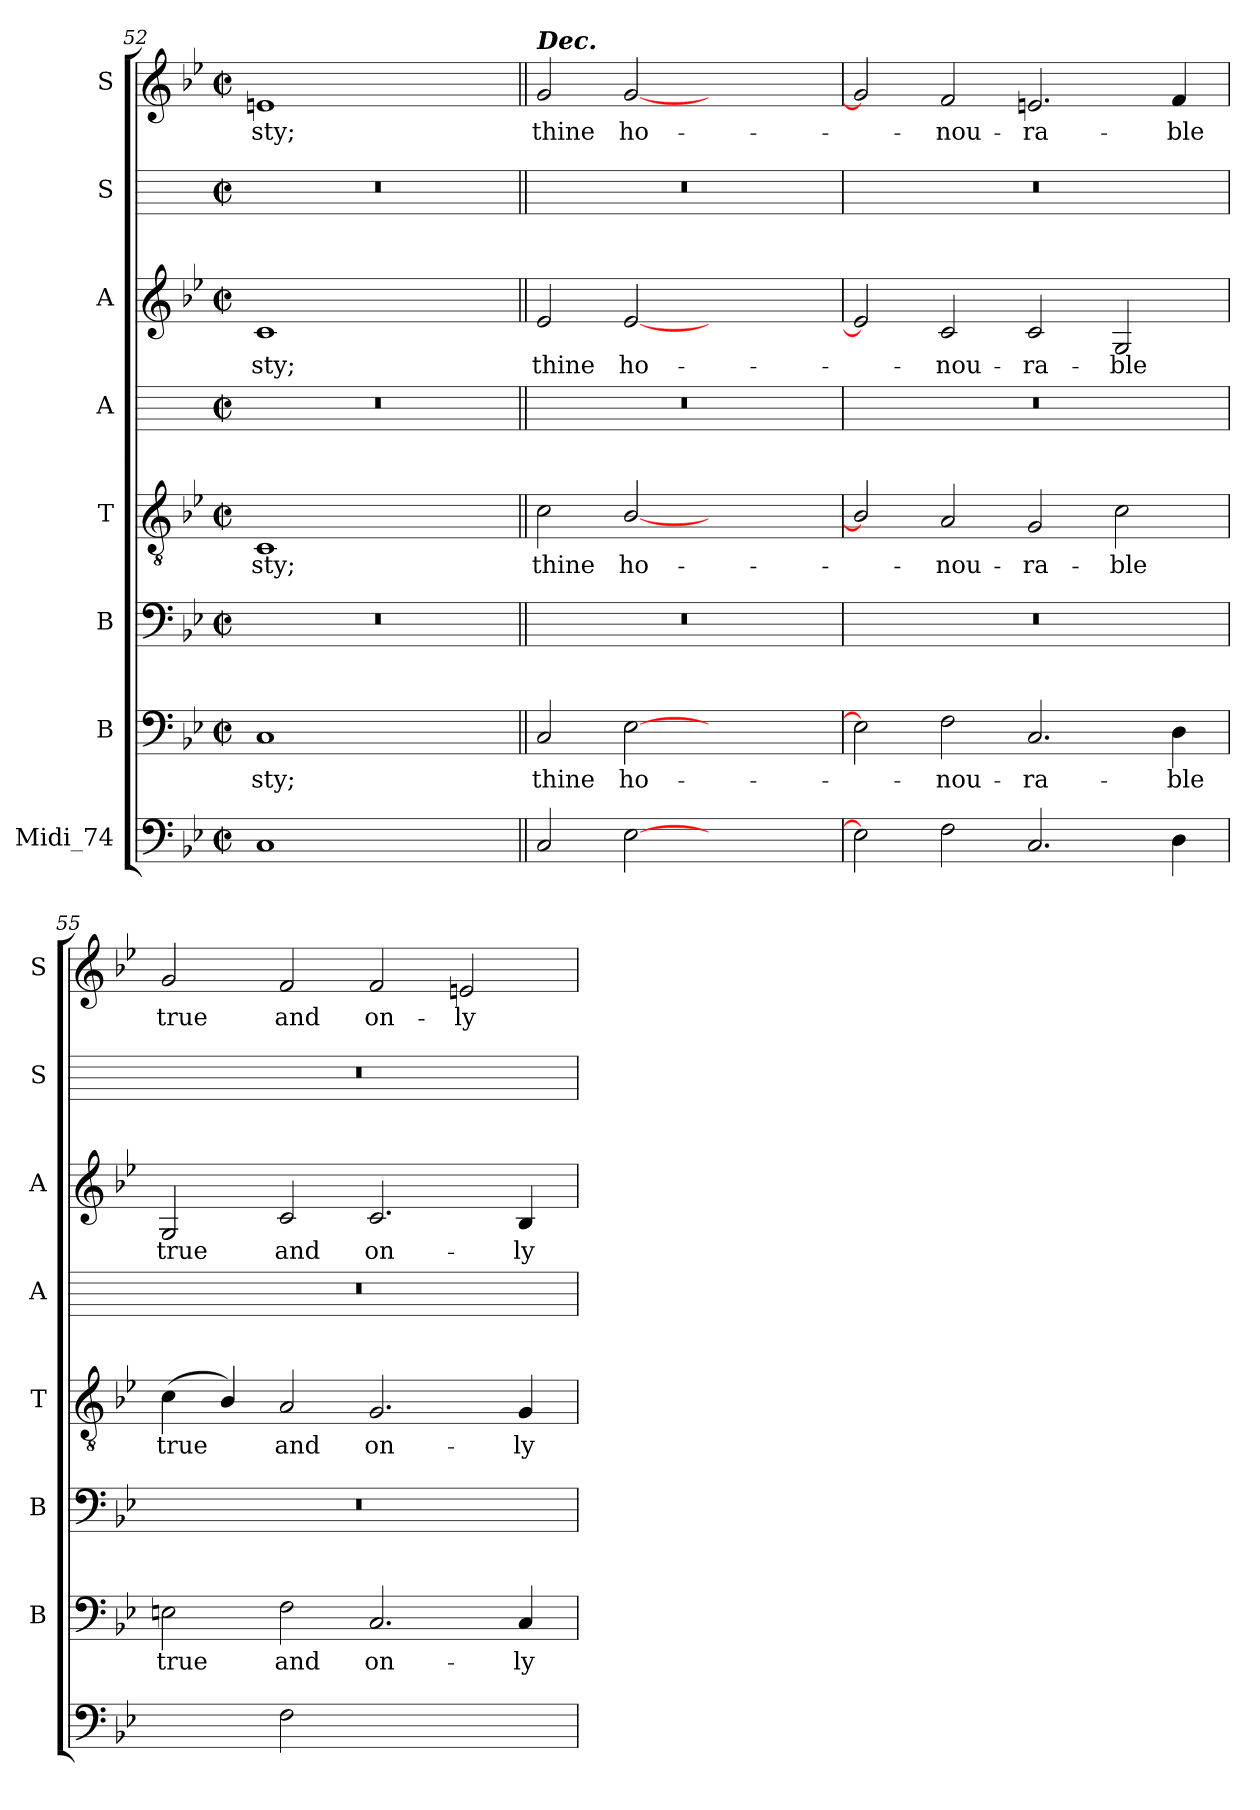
**kern	**text	**kern	**text	**kern	**kern	**text	**kern	**kern	**text	**kern	**kern	**text
*part8	*part8	*part7	*part7	*part6	*part5	*part5	*part4	*part3	*part3	*part2	*part1	*part1
*staff8	*staff8	*staff7	*staff7	*staff6	*staff5	*staff5	*staff4	*staff3	*staff3	*staff2	*staff1	*staff1
*I"Midi_74	*	*I"B	*	*I"B	*I"T	*	*I"A	*I"A	*	*I"S	*I"S	*
*	*	*I'B	*	*I'B	*I'T	*	*I'A	*I'A	*	*I'S	*I'S	*
*clefF4	*	*clefF4	*	*clefF4	*clefGv2	*	*	*clefG2	*	*	*clefG2	*
*k[b-e-]	*	*k[b-e-]	*	*k[b-e-]	*k[b-e-]	*	*	*k[b-e-]	*	*	*k[b-e-]	*
*B-:	*	*B-:	*	*B-:	*B-:	*	*	*B-:	*	*	*B-:	*
*M4/2	*	*M4/2	*	*M4/2	*M4/2	*	*M4/2	*M4/2	*	*M4/2	*M4/2	*
*met(c|)	*	*met(c|)	*	*met(c|)	*met(c|)	*	*met(c|)	*met(c|)	*	*met(c|)	*met(c|)	*
=52	=52	=52	=52	=52	=52	=52	=52	=52	=52	=52	=52	=52
!	!	!	!LO:LY:b	!	!	!LO:LY:b	!	!	!LO:LY:b	!	!	!LO:LY:b
1C	.	1C	-sty;	0r	1C	-sty;	0r	1c	-sty;	0r	1en	-sty;
1ryy	.	1ryy	.	.	1ryy	.	.	1ryy	.	.	1ryy	.
=53||	=53||	=53||	=53||	=53||	=53||	=53||	=53||	=53||	=53||	=53||	=53||	=53||
!	!	!	!	!	!	!	!	!	!	!	!LO:TX:a:Bi:t=Dec.	!
!	!	!	!LO:LY:b	!	!	!LO:LY:b	!	!	!LO:LY:b	!	!	!LO:LY:b
2C	.	2C	thine	0r	2c	thine	0r	2e-	thine	0r	2g	thine
!	!	!	!LO:LY:b	!	!	!LO:LY:b	!	!	!LO:LY:b	!	!	!LO:LY:b
[2E-	.	[2E-	ho-	.	[2B-/	ho-	.	[2e-	ho-	.	[2g	ho-
1ryy	.	1ryy	.	.	1ryy	.	.	1ryy	.	.	1ryy	.
=54	=54	=54	=54	=54	=54	=54	=54	=54	=54	=54	=54	=54
2E-]	.	2E-]	.	0r	2B-/]	.	0r	2e-]	.	0r	2g]	.
!	!	!	!LO:LY:b	!	!	!LO:LY:b	!	!	!LO:LY:b	!	!	!LO:LY:b
2F	.	2F	nou-	.	2A	nou-	.	2c	nou-	.	2f	nou-
!	!	!	!LO:LY:b	!	!	!LO:LY:b	!	!	!LO:LY:b	!	!	!LO:LY:b
2.C	.	2.C	-ra-	.	2G	-ra-	.	2c	-ra-	.	2.en	-ra-
!	!	!	!	!	!	!LO:LY:b	!	!	!LO:LY:b	!	!	!
.	.	.	.	.	2c	-ble	.	2G	-ble	.	.	.
!	!	!	!LO:LY:b	!	!	!	!	!	!	!	!	!LO:LY:b
4D	.	4D	-ble	.	.	.	.	.	.	.	4f	-ble
=55	=55	=55	=55	=55	=55	=55	=55	=55	=55	=55	=55	=55
!	!LO:LY:b	!	!LO:LY:b	!	!	!LO:LY:b	!	!	!LO:LY:b	!	!	!LO:LY:b
[4Enyy	6	2En	true	0r	(<4c	true	0r	2G	true	0r	2g	true
!	!LO:LY:b	!	!	!	!	!	!	!	!	!	!	!
4Eyy]	5	.	.	.	4B-/)	.	.	.	.	.	.	.
!	!	!	!LO:LY:b	!	!	!LO:LY:b	!	!	!LO:LY:b	!	!	!LO:LY:b
2F	.	2F	and	.	2A	and	.	2c	and	.	2f	and
!	!LO:LY:b	!	!LO:LY:b	!	!	!LO:LY:b	!	!	!LO:LY:b	!	!	!LO:LY:b
[2Cyy	4	2.C	on-	.	2.G	on-	.	2.c	on-	.	2f	on-
!	!LO:LY:b	!	!	!	!	!	!	!	!	!	!	!LO:LY:b
2Cyy]	3	.	.	.	.	.	.	.	.	.	2en	-ly
!	!	!	!LO:LY:b	!	!	!LO:LY:b	!	!	!LO:LY:b	!	!	!
.	.	4C	-ly	.	4G	-ly	.	4B-	-ly	.	.	.
=	=	=	=	=	=	=	=	=	=	=	=	=
*-	*-	*-	*-	*-	*-	*-	*-	*-	*-	*-	*-	*-
